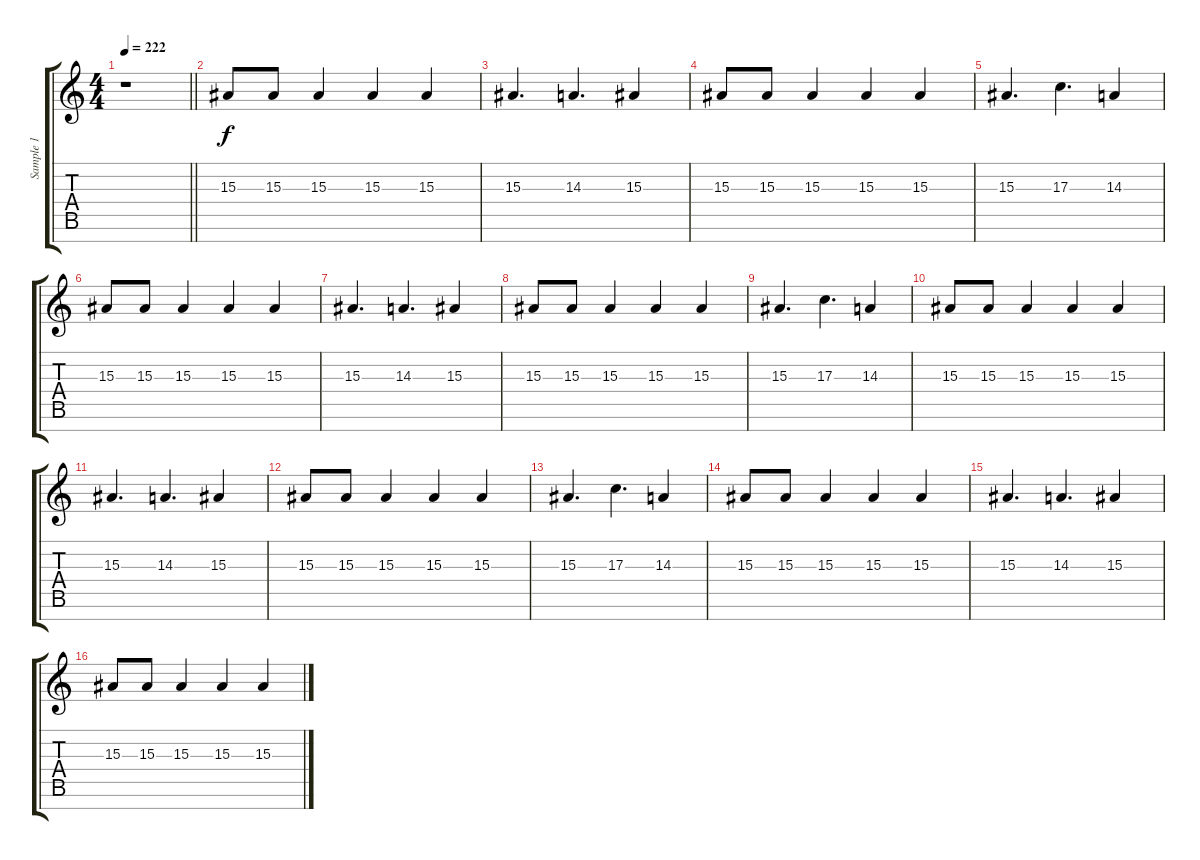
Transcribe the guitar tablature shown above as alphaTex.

\track ("Sample 1" "Sample 1") {instrument lead2sawtooth}
\staff {score tabs}
\tuning (E4 B3 G3 D3 A2 E2 B1) {hide}
\ts (4 4)
\tempo 222
\clef g2
\barLineRight lightlight
\ks c
r.1{dy ff} |
\section ("" " ")
15.3.8{dy f} 15.3.8 15.3.4 15.3.4 15.3.4 |
15.3.4{d} 14.3.4{d} 15.3.4 |
15.3.8 15.3.8 15.3.4 15.3.4 15.3.4 |
15.3.4{d} 17.3.4{d} 14.3.4 |
15.3.8 15.3.8 15.3.4 15.3.4 15.3.4 |
15.3.4{d} 14.3.4{d} 15.3.4 |
15.3.8 15.3.8 15.3.4 15.3.4 15.3.4 |
15.3.4{d} 17.3.4{d} 14.3.4 |
15.3.8 15.3.8 15.3.4 15.3.4 15.3.4 |
15.3.4{d} 14.3.4{d} 15.3.4 |
15.3.8 15.3.8 15.3.4 15.3.4 15.3.4 |
15.3.4{d} 17.3.4{d} 14.3.4 |
15.3.8 15.3.8 15.3.4 15.3.4 15.3.4 |
15.3.4{d} 14.3.4{d} 15.3.4 |
15.3.8 15.3.8 15.3.4 15.3.4 15.3.4
